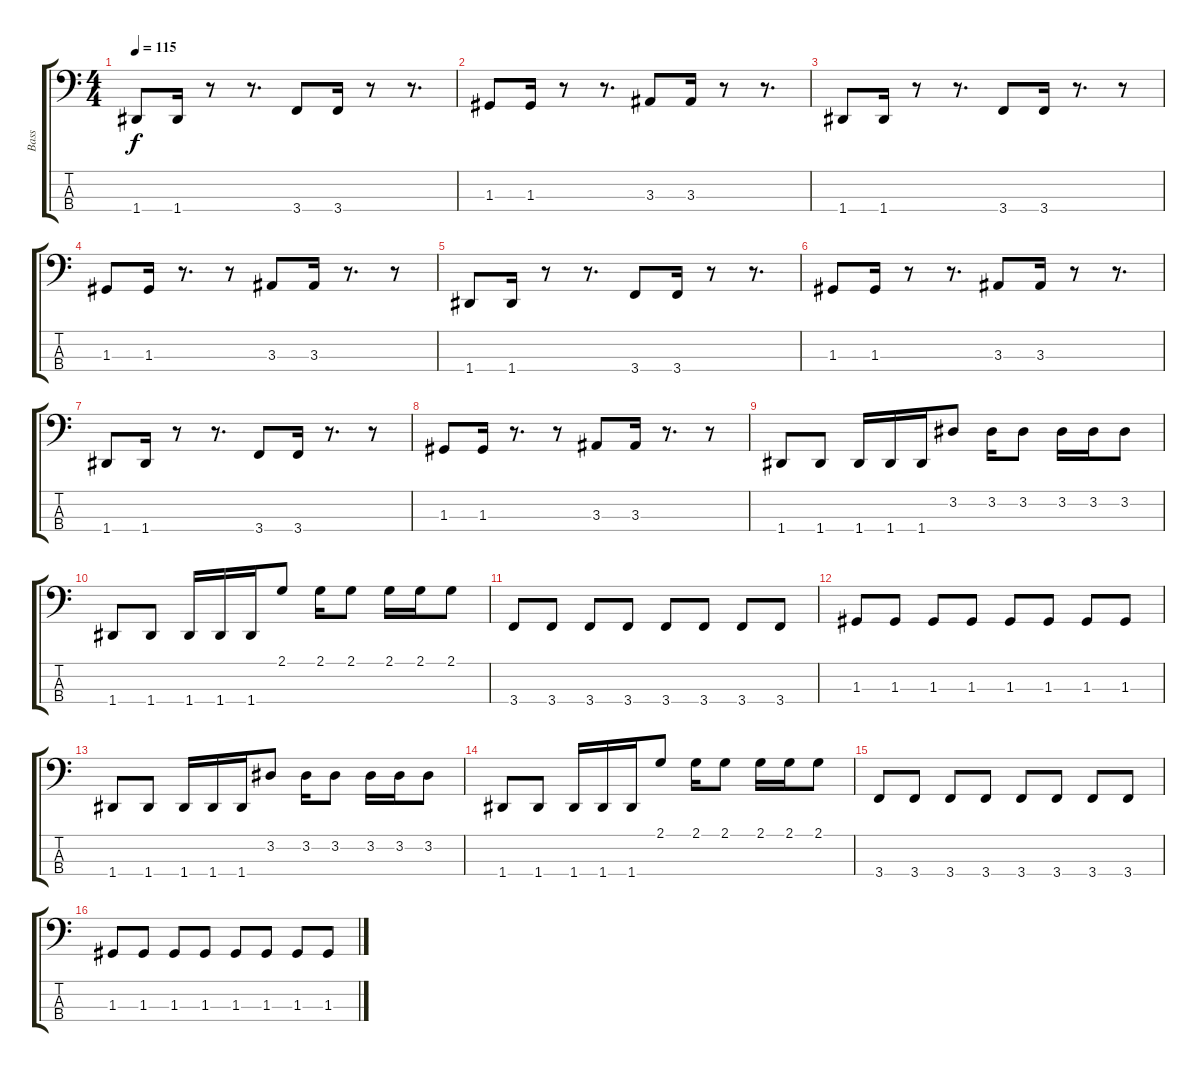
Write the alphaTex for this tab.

\track ("Bass" "Bass") {instrument electricbasspick}
\staff {score tabs}
\tuning (F2 C2 G1 D1) {hide}
\ts (4 4)
\tempo 115
\clef f4
\ks c
1.4.8{dy f} 1.4.16 r.8 r.8{d} 3.4.8 3.4.16 r.8 r.8{d} |
1.3.8 1.3.16 r.8 r.8{d} 3.3.8 3.3.16 r.8 r.8{d} |
1.4.8 1.4.16 r.8 r.8{d} 3.4.8 3.4.16 r.8{d} r.8 |
1.3.8 1.3.16 r.8{d} r.8 3.3.8 3.3.16 r.8{d} r.8 |
1.4.8 1.4.16 r.8 r.8{d} 3.4.8 3.4.16 r.8 r.8{d} |
1.3.8 1.3.16 r.8 r.8{d} 3.3.8 3.3.16 r.8 r.8{d} |
1.4.8 1.4.16 r.8 r.8{d} 3.4.8 3.4.16 r.8{d} r.8 |
1.3.8 1.3.16 r.8{d} r.8 3.3.8 3.3.16 r.8{d} r.8 |
1.4.8 1.4.8 1.4.16 1.4.16 1.4.16 3.2.8 3.2.16 3.2.8 3.2.16 3.2.16 3.2.8 |
1.4.8 1.4.8 1.4.16 1.4.16 1.4.16 2.1.8 2.1.16 2.1.8 2.1.16 2.1.16 2.1.8 |
3.4.8 3.4.8 3.4.8 3.4.8 3.4.8 3.4.8 3.4.8 3.4.8 |
1.3.8 1.3.8 1.3.8 1.3.8 1.3.8 1.3.8 1.3.8 1.3.8 |
1.4.8 1.4.8 1.4.16 1.4.16 1.4.16 3.2.8 3.2.16 3.2.8 3.2.16 3.2.16 3.2.8 |
1.4.8 1.4.8 1.4.16 1.4.16 1.4.16 2.1.8 2.1.16 2.1.8 2.1.16 2.1.16 2.1.8 |
3.4.8 3.4.8 3.4.8 3.4.8 3.4.8 3.4.8 3.4.8 3.4.8 |
1.3.8 1.3.8 1.3.8 1.3.8 1.3.8 1.3.8 1.3.8 1.3.8
